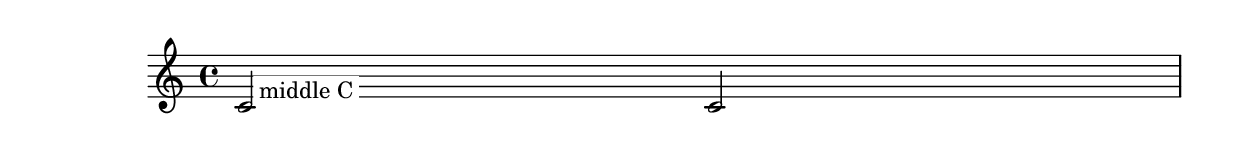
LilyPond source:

%% DO NOT EDIT this file manually; it is automatically
%% generated from LSR http://lsr.dsi.unimi.it
%% Make any changes in LSR itself, or in Documentation/snippets/new/ ,
%% and then run scripts/auxiliar/makelsr.py
%%
%% This file is in the public domain.
\version "2.14.0"

\header {
  lsrtags = "editorial-annotations, text"

%% Translation of GIT committish: 70f5f30161f7b804a681cd080274bfcdc9f4fe8c
  texidoces = "
La instrucción @code{\\whiteout} intercala un rectángulo blanco
debajo de un elemento de marcado.  Este rectángulo blanco no tapa
a ningún otro objeto gráfico, puesto que las líneas del pentagrama
están en una capa inferior a la de la mayor parte de los otros
objetos.

"
  doctitlees = "Poner en blanco las líneas del pentagrama utilizando la instrucción \\whiteout"

  texidoc = "
The @code{\\whiteout} command underlays a markup with a white box.
Since staff lines are in a lower layer than most other grobs, this
white box will not overlap any other grob.

"
  doctitle = "Blanking staff lines using the \\whiteout command"
} % begin verbatim

\layout { ragged-right = ##f }
\relative c' {
  \override TextScript #'extra-offset = #'(2 . 4)
  c2-\markup { \whiteout \pad-markup #0.5 "middle C" } c
}

